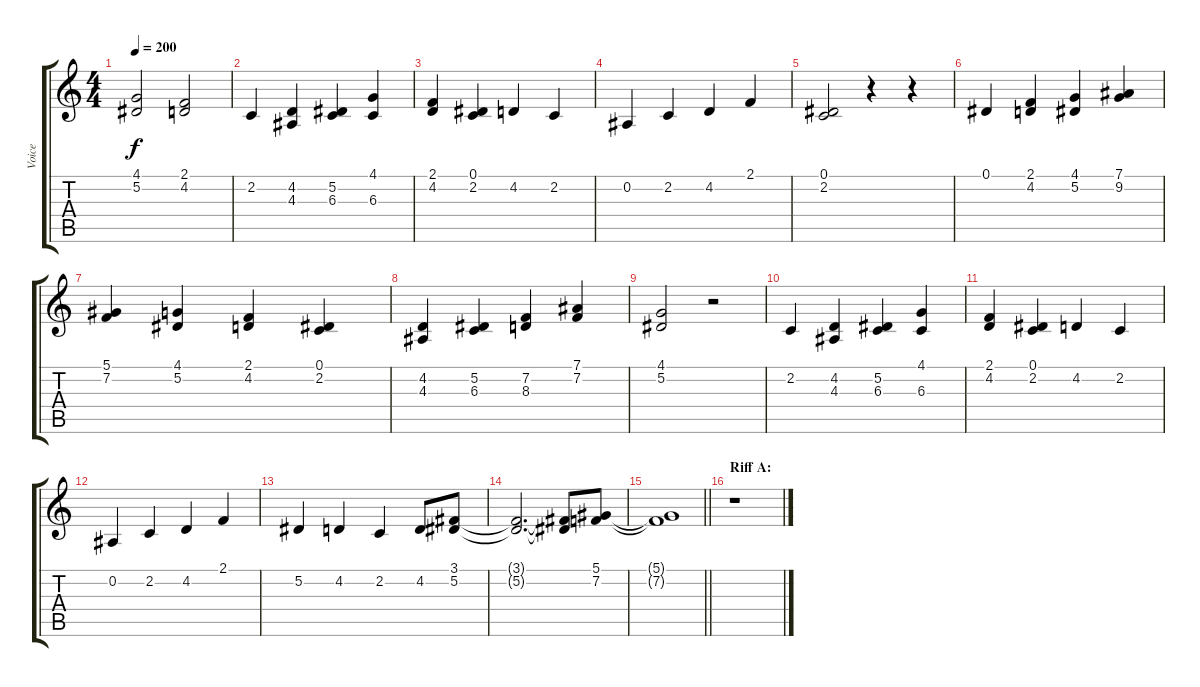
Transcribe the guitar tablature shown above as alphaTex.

\track ("Voice" "Voice") {instrument lead2sawtooth}
\staff {score tabs}
\tuning (Eb4 Bb3 Gb3 Db3 Ab2 Eb2) {hide}
\ts (4 4)
\tempo 200
\clef g2
\ks c
(4.1 5.2).2{dy f} (2.1 4.2).2 |
2.2.4 (4.2 4.3).4 (5.2 6.3).4 (4.1 6.3).4 |
(2.1 4.2).4 (0.1 2.2).4 4.2.4 2.2.4 |
0.2.4 2.2.4 4.2.4 2.1.4 |
(0.1 2.2).2 r.4 r.4 |
0.1.4 (2.1 4.2).4 (4.1 5.2).4 (7.1 9.2).4 |
(5.1 7.2).4 (4.1 5.2).4 (2.1 4.2).4 (0.1 2.2).4 |
(4.2 4.3).4 (5.2 6.3).4 (7.2 8.3).4 (7.1 7.2).4 |
(4.1 5.2).2 r.2 |
2.2.4 (4.2 4.3).4 (5.2 6.3).4 (4.1 6.3).4 |
(2.1 4.2).4 (0.1 2.2).4 4.2.4 2.2.4 |
0.2.4 2.2.4 4.2.4 2.1.4 |
5.2.4 4.2.4 2.2.4 4.2.8 (3.1 5.2).8 |
(3.1{t} 5.2{t}).2{d} (3.1{t} 5.2{t}).8 (5.1 7.2).8 |
\barLineRight lightlight
(5.1{t} 7.2{t}).1 |
\section ("" "Riff A:")
r.1
